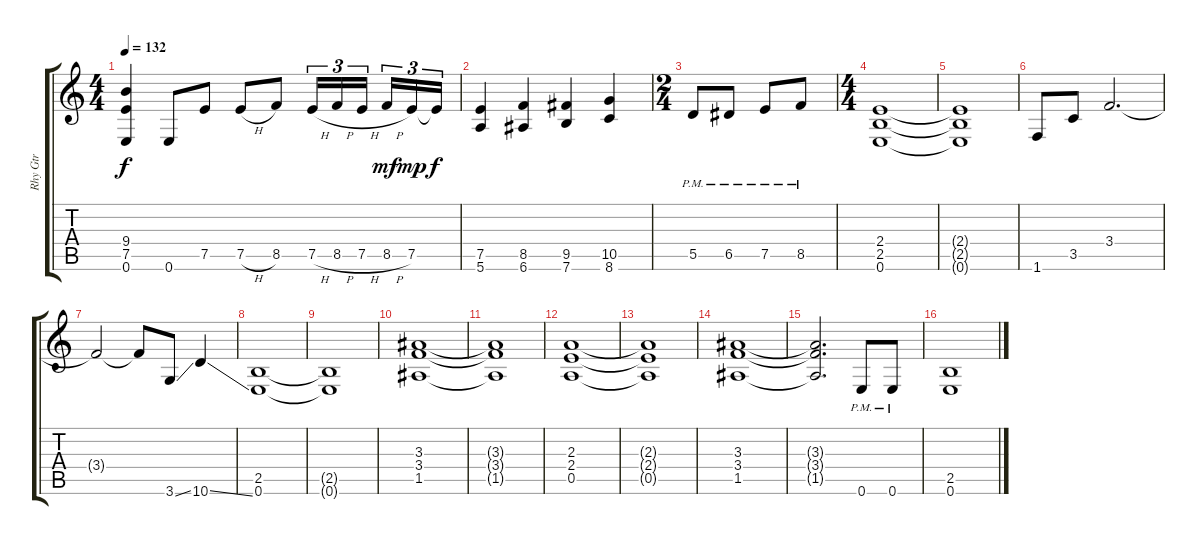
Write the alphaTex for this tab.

\track ("Rhy Gtr" "Rhy Gtr") {instrument distortionguitar}
\staff {score tabs}
\tuning (E4 B3 G3 D3 A2 E2) {hide}
\ts (4 4)
\tempo 132
\clef g2
\ks c
(9.4 7.5 0.6).4{dy f} 0.6.8 7.5.8 7.5{h}.8 8.5.8 7.5{h}.16{tu (3 2)} 8.5{h}.16{tu (3 2)} 7.5{h}.16{tu (3 2) beam splitsecondary} 8.5{h}.16{tu (3 2) dy mf} 7.5.16{tu (3 2) dy mp} 7.5{t}.16{tu (3 2) dy f} |
(7.5 5.6).4 (8.5 6.6).4 (9.5 7.6).4 (10.5 8.6).4 |
\ts (2 4)
5.5{pm}.8 6.5{pm}.8 7.5{pm}.8 8.5{pm}.8 |
\ts (4 4)
(2.4 2.5 0.6).1 |
(2.4{t} 2.5{t} 0.6{t}).1 |
1.6.8 3.5.8 3.4.2{d} |
3.4{t}.2 3.4{t}.8 3.6{ss}.8 10.6{ss}.4 |
(2.5 0.6).1 |
(2.5{t} 0.6{t}).1 |
(3.3 3.4 1.5).1 |
(3.3{t} 3.4{t} 1.5{t}).1 |
(2.3 2.4 0.5).1 |
(2.3{t} 2.4{t} 0.5{t}).1 |
(3.3 3.4 1.5).1 |
(3.3{t} 3.4{t} 1.5{t}).2{d} 0.6{pm}.8 0.6{pm}.8 |
(2.5 0.6).1
